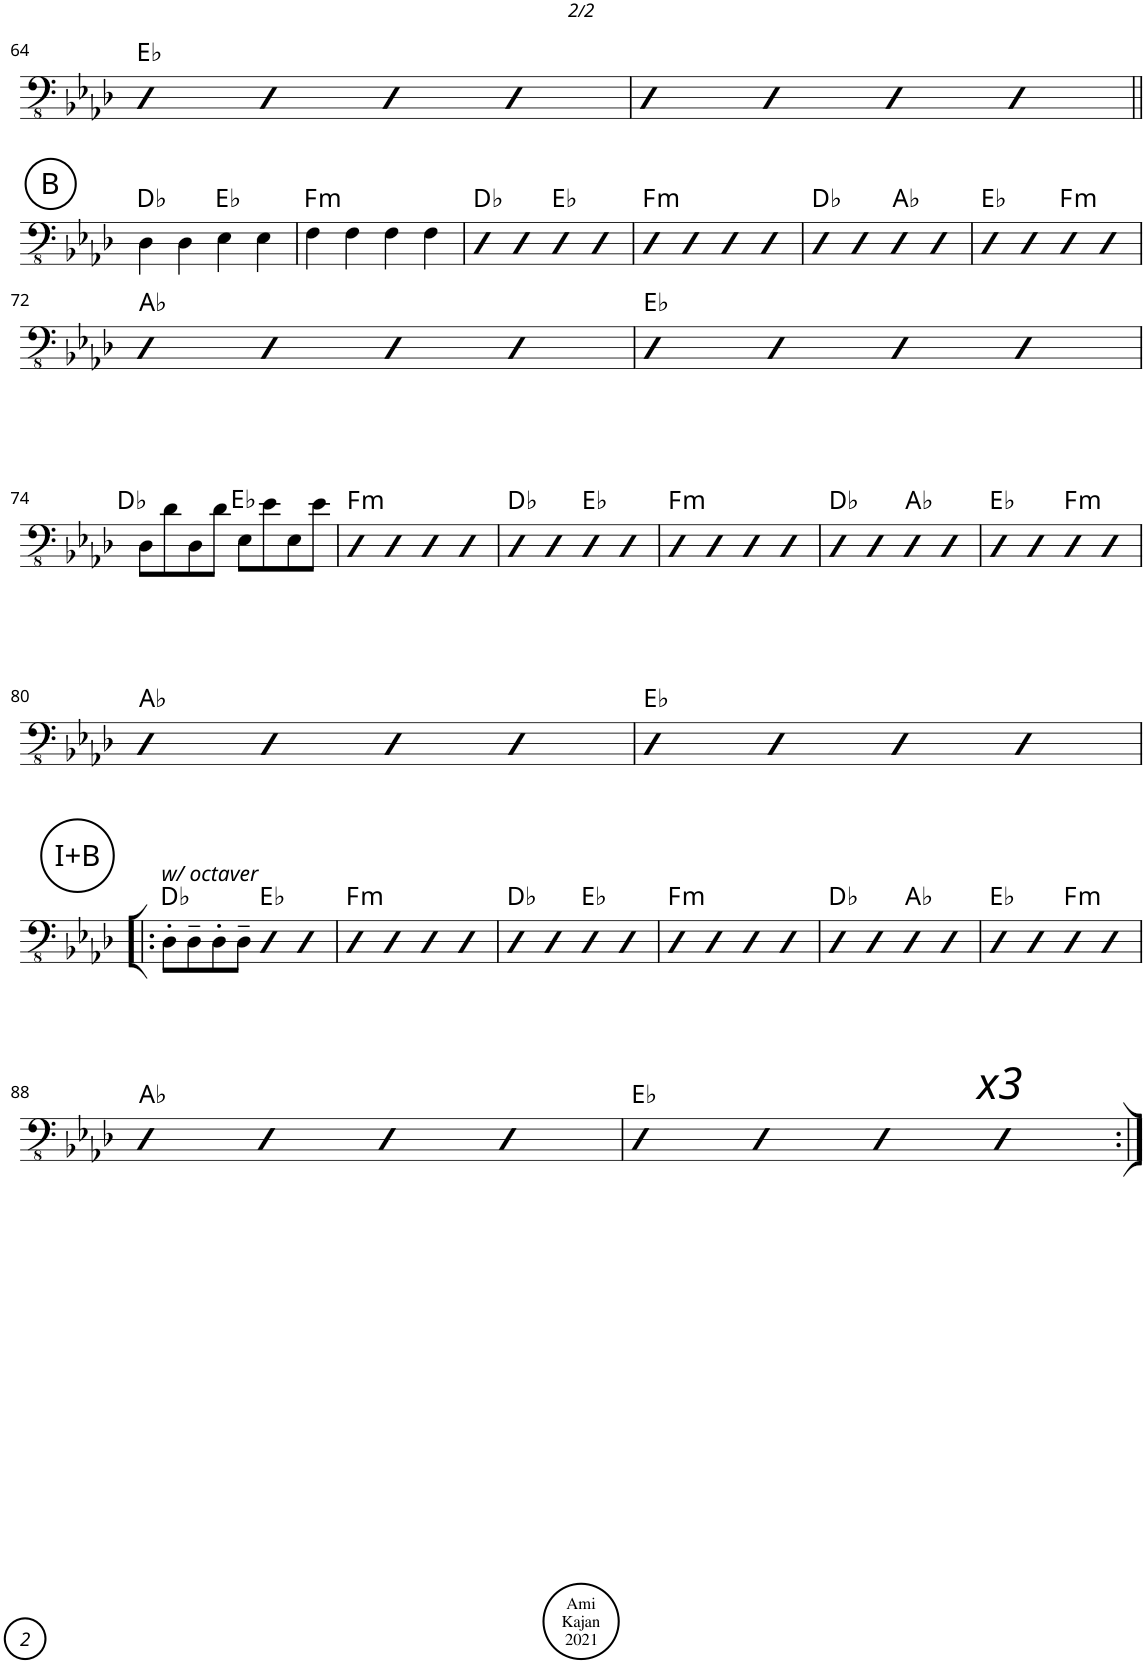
**kern	**harte
*part1	*part1
*staff1	*
*I"Acoustic Bass	*
*I'Bass	*
!!LO:PB:g=z
*clefFv4	*
*k[b-e-a-d-]	*
*M4/4	*
*met(c)	*
=64	=64
4DD-	Eb:maj
4DD-	.
4DD-	.
4DD-	.
=65	=65
4DD-	.
4DD-	.
4DD-	.
4DD-	.
!!LO:LB:g=z
!!LO:REH:place=s1:a:cj:enc=circle:fs=14:t=B
=66||	=66||
4DD-\	Db:maj
4DD-\	.
4EE-\	Eb:maj
4EE-\	.
=67	=67
!	!LO:H:kt=m
4FF\	F:min
4FF\	.
4FF\	.
4FF\	.
=68	=68
4DD-	Db:maj
4DD-	.
4DD-	Eb:maj
4DD-	.
=69	=69
!	!LO:H:kt=m
4DD-	F:min
4DD-	.
4DD-	.
4DD-	.
=70	=70
4DD-	Db:maj
4DD-	.
4DD-	Ab:maj
4DD-	.
=71	=71
4DD-	Eb:maj
4DD-	.
!	!LO:H:kt=m
4DD-	F:min
4DD-	.
!!LO:LB:g=z
=72	=72
4DD-	Ab:maj
4DD-	.
4DD-	.
4DD-	.
=73	=73
4DD-	Eb:maj
4DD-	.
4DD-	.
4DD-	.
!!LO:LB:g=z
=74	=74
8DD-\L	Db:maj
8D-\	.
8DD-\	.
8D-\J	.
8EE-\L	Eb:maj
8E-\	.
8EE-\	.
8E-\J	.
=75	=75
!	!LO:H:kt=m
4DD-	F:min
4DD-	.
4DD-	.
4DD-	.
=76	=76
4DD-	Db:maj
4DD-	.
4DD-	Eb:maj
4DD-	.
=77	=77
!	!LO:H:kt=m
4DD-	F:min
4DD-	.
4DD-	.
4DD-	.
=78	=78
4DD-	Db:maj
4DD-	.
4DD-	Ab:maj
4DD-	.
=79	=79
4DD-	Eb:maj
4DD-	.
!	!LO:H:kt=m
4DD-	F:min
4DD-	.
!!LO:LB:g=z
=80	=80
4DD-	Ab:maj
4DD-	.
4DD-	.
4DD-	.
=81	=81
4DD-	Eb:maj
4DD-	.
4DD-	.
4DD-	.
!!LO:LB:g=z
!!LO:REH:place=s1:a:cj:enc=circle:fs=14:t=I+B
=82!|:	=82!|:
!LO:TX:a:i:t=w/ octaver	!
8DD-'\L	Db:maj
8DD-~\	.
8DD-'\	.
8DD-~\J	.
4DD-	Eb:maj
4DD-	.
=83	=83
!	!LO:H:kt=m
4DD-	F:min
4DD-	.
4DD-	.
4DD-	.
=84	=84
4DD-	Db:maj
4DD-	.
4DD-	Eb:maj
4DD-	.
=85	=85
!	!LO:H:kt=m
4DD-	F:min
4DD-	.
4DD-	.
4DD-	.
=86	=86
4DD-	Db:maj
4DD-	.
4DD-	Ab:maj
4DD-	.
=87	=87
4DD-	Eb:maj
4DD-	.
!	!LO:H:kt=m
4DD-	F:min
4DD-	.
!!LO:LB:g=z
=88	=88
4DD-	Ab:maj
4DD-	.
4DD-	.
4DD-	.
=89	=89
4DD-	Eb:maj
4DD-	.
4DD-	.
!LO:TX:a:i:t=x3	!
4DD-	.
=:|!	=:|!
*-	*-
